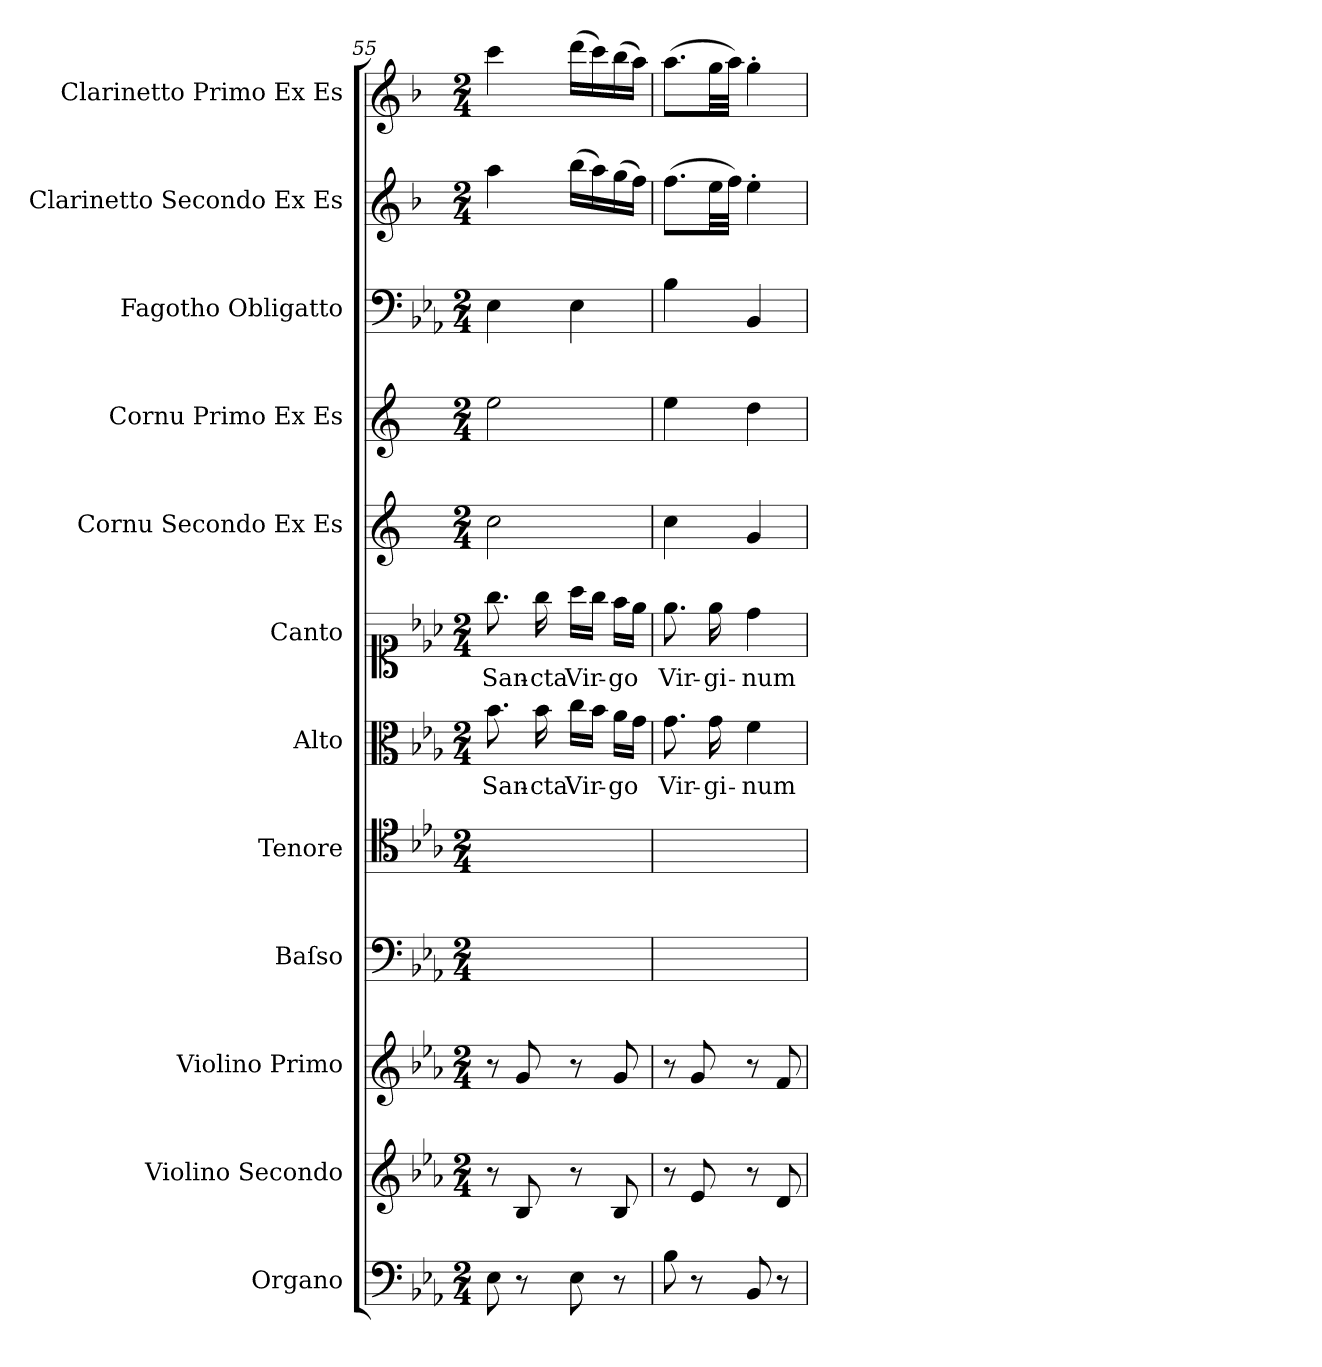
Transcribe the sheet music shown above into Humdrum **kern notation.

**kern	**kern	**kern	**kern	**kern	**kern	**text	**kern	**text	**kern	**kern	**kern	**kern	**kern
*part12	*part11	*part10	*part9	*part8	*part7	*part7	*part6	*part6	*part5	*part4	*part3	*part2	*part1
*staff12	*staff11	*staff10	*staff9	*staff8	*staff7	*staff7	*staff6	*staff6	*staff5	*staff4	*staff3	*staff2	*staff1
*I"Organo	*I"Violino Secondo	*I"Violino Primo	*I"Baſso	*I"Tenore	*I"Alto	*	*I"Canto	*	*I"Cornu Secondo Ex Es	*I"Cornu Primo Ex Es	*I"Fagotho Obligatto	*I"Clarinetto Secondo Ex Es	*I"Clarinetto Primo Ex Es
*I'Org	*	*I'Vno I	*I'B.	*I'T.	*I'A.	*	*I'C.	*	*	*I'Cor I	*I'Fag.	*	*I'Cor I
*clefF4	*clefG2	*clefG2	*clefF4	*clefC4	*clefC3	*	*clefC1	*	*clefG2	*clefG2	*clefF4	*clefG2	*clefG2
*	*	*	*	*	*	*	*	*	*ITrd5c9	*ITrd5c9	*	*ITrd1c2	*ITrd1c2
*k[b-e-a-]	*k[b-e-a-]	*k[b-e-a-]	*k[b-e-a-]	*k[b-e-a-]	*k[b-e-a-]	*	*k[b-e-a-]	*	*k[b-e-a-]	*k[b-e-a-]	*k[b-e-a-]	*k[b-e-a-]	*k[b-e-a-]
*c:	*c:	*c:	*c:	*c:	*c:	*	*c:	*	*c:	*c:	*c:	*c:	*c:
*M2/4	*M2/4	*M2/4	*M2/4	*M2/4	*M2/4	*	*M2/4	*	*M2/4	*M2/4	*M2/4	*M2/4	*M2/4
=55	=55	=55	=55	=55	=55	=55	=55	=55	=55	=55	=55	=55	=55
8E-\	8r	8r	2ryy	2ryy	8.b-\	San-	8.gg\	San-	2e-\	2g\	4E-\	4gg\	4bb-\
8r	8B-/	8g/	.	.	.	.	.	.	.	.	.	.	.
.	.	.	.	.	16b-\	-cta	16gg\	-cta	.	.	.	.	.
8E-\	8r	8r	.	.	16cc\LL	Vir-	16aa-\LL	Vir-	.	.	4E-\	(16aa-\LL	(16ccc\LL
.	.	.	.	.	16b-\JJ	.	16gg\JJ	.	.	.	.	16gg\)	16bb-\)
8r	8B-/	8g/	.	.	16a-\LL	-go	16ff\LL	-go	.	.	.	(16ff\	(16aa-\
.	.	.	.	.	16g\JJ	.	16ee-\JJ	.	.	.	.	16ee-\JJ)	16gg\JJ)
=56	=56	=56	=56	=56	=56	=56	=56	=56	=56	=56	=56	=56	=56
8B-\	8r	8r	2ryy	2ryy	8.g\	Vir-	8.ee-\	Vir-	4e-\	4g\	4B-\	(8.ee-\L	(8.gg\L
8r	8e-/	8g/	.	.	.	.	.	.	.	.	.	.	.
.	.	.	.	.	16g\	-gi-	16ee-\	-gi-	.	.	.	32dd\LL	32ff\LL
.	.	.	.	.	.	.	.	.	.	.	.	32ee-\JJJ)	32gg\JJJ)
8BB-/	8r	8r	.	.	4f\	-num	4dd\	-num	4B-/	4f\	4BB-/	4dd'\	4ff'\
8r	8d/	8f/	.	.	.	.	.	.	.	.	.	.	.
=	=	=	=	=	=	=	=	=	=	=	=	=	=
*-	*-	*-	*-	*-	*-	*-	*-	*-	*-	*-	*-	*-	*-
